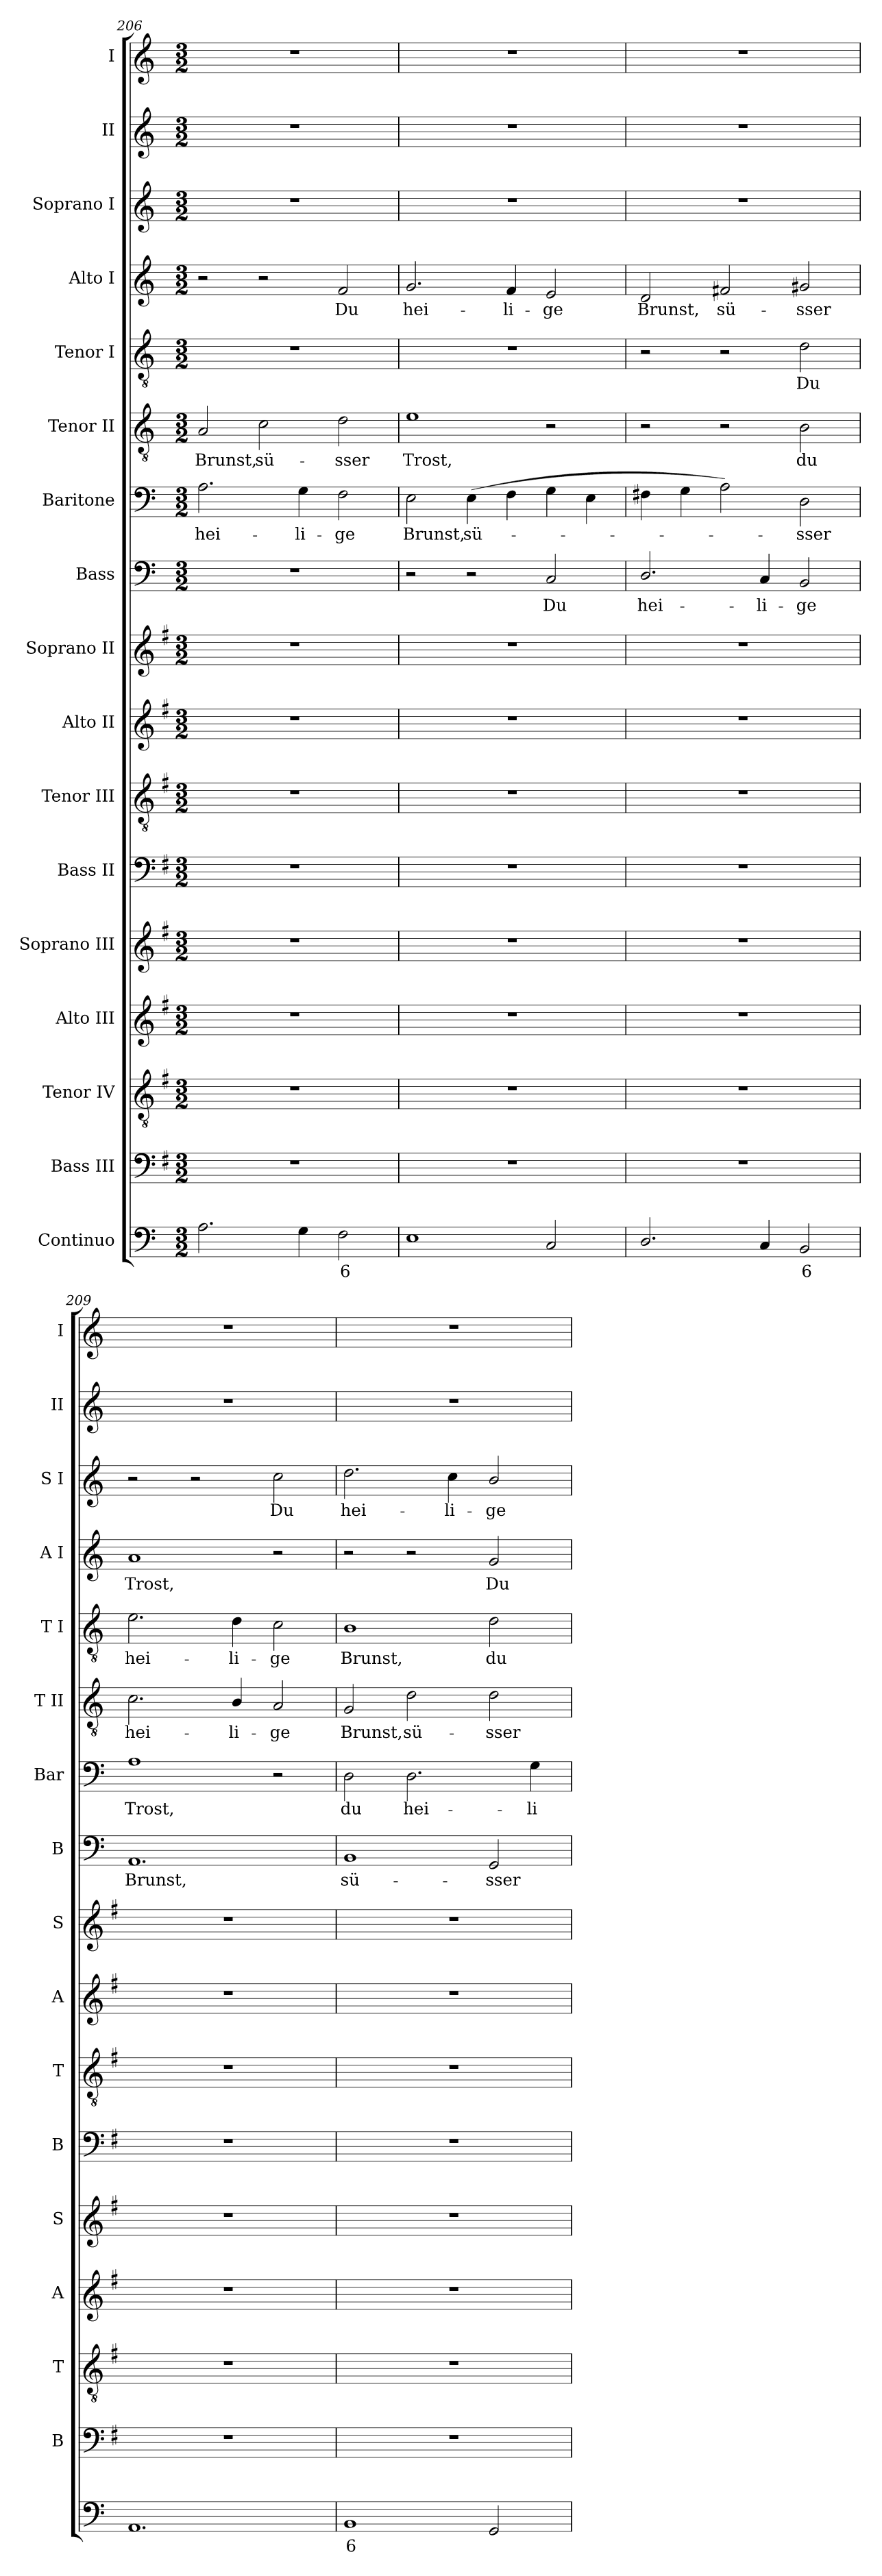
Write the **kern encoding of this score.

**kern	**text	**kern	**kern	**kern	**kern	**kern	**kern	**kern	**kern	**kern	**text	**kern	**text	**kern	**text	**kern	**text	**kern	**text	**kern	**text	**kern	**kern
*part17	*part17	*part16	*part15	*part14	*part13	*part12	*part11	*part10	*part9	*part8	*part8	*part7	*part7	*part6	*part6	*part5	*part5	*part4	*part4	*part3	*part3	*part2	*part1
*staff17	*staff17	*staff16	*staff15	*staff14	*staff13	*staff12	*staff11	*staff10	*staff9	*staff8	*staff8	*staff7	*staff7	*staff6	*staff6	*staff5	*staff5	*staff4	*staff4	*staff3	*staff3	*staff2	*staff1
*I"Continuo	*	*I"Bass III	*I"Tenor IV	*I"Alto III	*I"Soprano III	*I"Bass II	*I"Tenor III	*I"Alto II	*I"Soprano II	*I"Bass	*	*I"Baritone	*	*I"Tenor II	*	*I"Tenor I	*	*I"Alto I	*	*I"Soprano I	*	*I"II	*I"I
*	*	*I'B	*I'T	*I'A	*I'S	*I'B	*I'T	*I'A	*I'S	*I'B	*	*I'Bar	*	*I'T II	*	*I'T I	*	*I'A I	*	*I'S I	*	*I'II	*I'I
*clefF4	*	*clefF4	*clefGv2	*clefG2	*clefG2	*clefF4	*clefGv2	*clefG2	*clefG2	*clefF4	*	*clefF4	*	*clefGv2	*	*clefGv2	*	*clefG2	*	*clefG2	*	*clefG2	*clefG2
*	*	*ITrd4c7	*ITrd4c7	*ITrd4c7	*ITrd4c7	*ITrd4c7	*ITrd4c7	*ITrd4c7	*ITrd4c7	*	*	*	*	*	*	*	*	*	*	*	*	*	*
*k[]	*	*k[]	*k[]	*k[]	*k[]	*k[]	*k[]	*k[]	*k[]	*k[]	*	*k[]	*	*k[]	*	*k[]	*	*k[]	*	*k[]	*	*k[]	*k[]
*C:	*	*C:	*C:	*C:	*C:	*C:	*C:	*C:	*C:	*C:	*	*C:	*	*C:	*	*C:	*	*C:	*	*C:	*	*C:	*C:
*M3/2	*	*M3/2	*M3/2	*M3/2	*M3/2	*M3/2	*M3/2	*M3/2	*M3/2	*M3/2	*	*M3/2	*	*M3/2	*	*M3/2	*	*M3/2	*	*M3/2	*	*M3/2	*M3/2
=206	=206	=206	=206	=206	=206	=206	=206	=206	=206	=206	=206	=206	=206	=206	=206	=206	=206	=206	=206	=206	=206	=206	=206
!	!	!LO:N:vis=1	!LO:N:vis=1	!LO:N:vis=1	!LO:N:vis=1	!LO:N:vis=1	!LO:N:vis=1	!LO:N:vis=1	!LO:N:vis=1	!LO:N:vis=1	!	!	!LO:LY:b	!	!LO:LY:b	!LO:N:vis=1	!	!	!	!LO:N:vis=1	!	!LO:N:vis=1	!LO:N:vis=1
2.A	.	1.r	1.r	1.r	1.r	1.r	1.r	1.r	1.r	1.r	.	2.A	hei-	2A	Brunst,	1.r	.	2r	.	1.r	.	1.r	1.r
!	!	!	!	!	!	!	!	!	!	!	!	!	!	!	!LO:LY:b	!	!	!	!	!	!	!	!
.	.	.	.	.	.	.	.	.	.	.	.	.	.	2c	sü-	.	.	2r	.	.	.	.	.
!	!	!	!	!	!	!	!	!	!	!	!	!	!LO:LY:b	!	!	!	!	!	!	!	!	!	!
4G	.	.	.	.	.	.	.	.	.	.	.	4G	-li-	.	.	.	.	.	.	.	.	.	.
!	!LO:LY:b	!	!	!	!	!	!	!	!	!	!	!	!LO:LY:b	!	!LO:LY:b	!	!	!	!LO:LY:b	!	!	!	!
2F	6	.	.	.	.	.	.	.	.	.	.	2F	-ge	2d	-sser	.	.	2f	Du	.	.	.	.
=207	=207	=207	=207	=207	=207	=207	=207	=207	=207	=207	=207	=207	=207	=207	=207	=207	=207	=207	=207	=207	=207	=207	=207
!	!	!LO:N:vis=1	!LO:N:vis=1	!LO:N:vis=1	!LO:N:vis=1	!LO:N:vis=1	!LO:N:vis=1	!LO:N:vis=1	!LO:N:vis=1	!	!	!	!LO:LY:b	!	!LO:LY:b	!LO:N:vis=1	!	!	!LO:LY:b	!LO:N:vis=1	!	!LO:N:vis=1	!LO:N:vis=1
1E	.	1.r	1.r	1.r	1.r	1.r	1.r	1.r	1.r	2r	.	2E	Brunst,	1e	Trost,	1.r	.	2.g	hei-	1.r	.	1.r	1.r
!	!	!	!	!	!	!	!	!	!	!	!	!	!LO:LY:b	!	!	!	!	!	!	!	!	!	!
.	.	.	.	.	.	.	.	.	.	2r	.	(>4E	sü-	.	.	.	.	.	.	.	.	.	.
!	!	!	!	!	!	!	!	!	!	!	!	!	!	!	!	!	!	!	!LO:LY:b	!	!	!	!
.	.	.	.	.	.	.	.	.	.	.	.	4F	.	.	.	.	.	4f	-li-	.	.	.	.
!	!	!	!	!	!	!	!	!	!	!	!LO:LY:b	!	!	!	!	!	!	!	!LO:LY:b	!	!	!	!
2C	.	.	.	.	.	.	.	.	.	2C	Du	4G	.	2r	.	.	.	2e	-ge	.	.	.	.
.	.	.	.	.	.	.	.	.	.	.	.	4E	.	.	.	.	.	.	.	.	.	.	.
=208	=208	=208	=208	=208	=208	=208	=208	=208	=208	=208	=208	=208	=208	=208	=208	=208	=208	=208	=208	=208	=208	=208	=208
!	!	!LO:N:vis=1	!LO:N:vis=1	!LO:N:vis=1	!LO:N:vis=1	!LO:N:vis=1	!LO:N:vis=1	!LO:N:vis=1	!LO:N:vis=1	!	!LO:LY:b	!	!	!	!	!	!	!	!LO:LY:b	!LO:N:vis=1	!	!LO:N:vis=1	!LO:N:vis=1
2.D/	.	1.r	1.r	1.r	1.r	1.r	1.r	1.r	1.r	2.D/	hei-	4F#X	.	2r	.	2r	.	2d	Brunst,	1.r	.	1.r	1.r
.	.	.	.	.	.	.	.	.	.	.	.	4G	.	.	.	.	.	.	.	.	.	.	.
!	!	!	!	!	!	!	!	!	!	!	!	!	!	!	!	!	!	!	!LO:LY:b	!	!	!	!
.	.	.	.	.	.	.	.	.	.	.	.	2A)	.	2r	.	2r	.	2f#X	sü-	.	.	.	.
!	!	!	!	!	!	!	!	!	!	!	!LO:LY:b	!	!	!	!	!	!	!	!	!	!	!	!
4C	.	.	.	.	.	.	.	.	.	4C	-li-	.	.	.	.	.	.	.	.	.	.	.	.
!	!LO:LY:b	!	!	!	!	!	!	!	!	!	!LO:LY:b	!	!LO:LY:b	!	!LO:LY:b	!	!LO:LY:b	!	!LO:LY:b	!	!	!	!
2BB	6	.	.	.	.	.	.	.	.	2BB	-ge	2D	sser	2B	du	2d	Du	2g#X	-sser	.	.	.	.
=209	=209	=209	=209	=209	=209	=209	=209	=209	=209	=209	=209	=209	=209	=209	=209	=209	=209	=209	=209	=209	=209	=209	=209
!	!	!LO:N:vis=1	!LO:N:vis=1	!LO:N:vis=1	!LO:N:vis=1	!LO:N:vis=1	!LO:N:vis=1	!LO:N:vis=1	!LO:N:vis=1	!	!LO:LY:b	!	!LO:LY:b	!	!LO:LY:b	!	!LO:LY:b	!	!LO:LY:b	!	!	!LO:N:vis=1	!LO:N:vis=1
1.AA	.	1.r	1.r	1.r	1.r	1.r	1.r	1.r	1.r	1.AA	Brunst,	1A	Trost,	2.c	hei-	2.e	hei-	1a	Trost,	2r	.	1.r	1.r
.	.	.	.	.	.	.	.	.	.	.	.	.	.	.	.	.	.	.	.	2r	.	.	.
!	!	!	!	!	!	!	!	!	!	!	!	!	!	!	!LO:LY:b	!	!LO:LY:b	!	!	!	!	!	!
.	.	.	.	.	.	.	.	.	.	.	.	.	.	4B/	-li-	4d	-li-	.	.	.	.	.	.
!	!	!	!	!	!	!	!	!	!	!	!	!	!	!	!LO:LY:b	!	!LO:LY:b	!	!	!	!LO:LY:b	!	!
.	.	.	.	.	.	.	.	.	.	.	.	2r	.	2A	-ge	2c	-ge	2r	.	2cc	Du	.	.
=210	=210	=210	=210	=210	=210	=210	=210	=210	=210	=210	=210	=210	=210	=210	=210	=210	=210	=210	=210	=210	=210	=210	=210
!	!LO:LY:b	!LO:N:vis=1	!LO:N:vis=1	!LO:N:vis=1	!LO:N:vis=1	!LO:N:vis=1	!LO:N:vis=1	!LO:N:vis=1	!LO:N:vis=1	!	!LO:LY:b	!	!LO:LY:b	!	!LO:LY:b	!	!LO:LY:b	!	!	!	!LO:LY:b	!LO:N:vis=1	!LO:N:vis=1
1BB	6	1.r	1.r	1.r	1.r	1.r	1.r	1.r	1.r	1BB	sü-	2D	du	2G	Brunst,	1B	Brunst,	2r	.	2.dd	hei-	1.r	1.r
!	!	!	!	!	!	!	!	!	!	!	!	!	!LO:LY:b	!	!LO:LY:b	!	!	!	!	!	!	!	!
.	.	.	.	.	.	.	.	.	.	.	.	2.D	hei-	2d	sü-	.	.	2r	.	.	.	.	.
!	!	!	!	!	!	!	!	!	!	!	!	!	!	!	!	!	!	!	!	!	!LO:LY:b	!	!
.	.	.	.	.	.	.	.	.	.	.	.	.	.	.	.	.	.	.	.	4cc	-li-	.	.
!	!	!	!	!	!	!	!	!	!	!	!LO:LY:b	!	!	!	!LO:LY:b	!	!LO:LY:b	!	!LO:LY:b	!	!LO:LY:b	!	!
2GG	.	.	.	.	.	.	.	.	.	2GG	-sser	.	.	2d	-sser	2d	du	2g	Du	2b/	-ge	.	.
!	!	!	!	!	!	!	!	!	!	!	!	!	!LO:LY:b	!	!	!	!	!	!	!	!	!	!
.	.	.	.	.	.	.	.	.	.	.	.	4G	-li-	.	.	.	.	.	.	.	.	.	.
=	=	=	=	=	=	=	=	=	=	=	=	=	=	=	=	=	=	=	=	=	=	=	=
*-	*-	*-	*-	*-	*-	*-	*-	*-	*-	*-	*-	*-	*-	*-	*-	*-	*-	*-	*-	*-	*-	*-	*-
